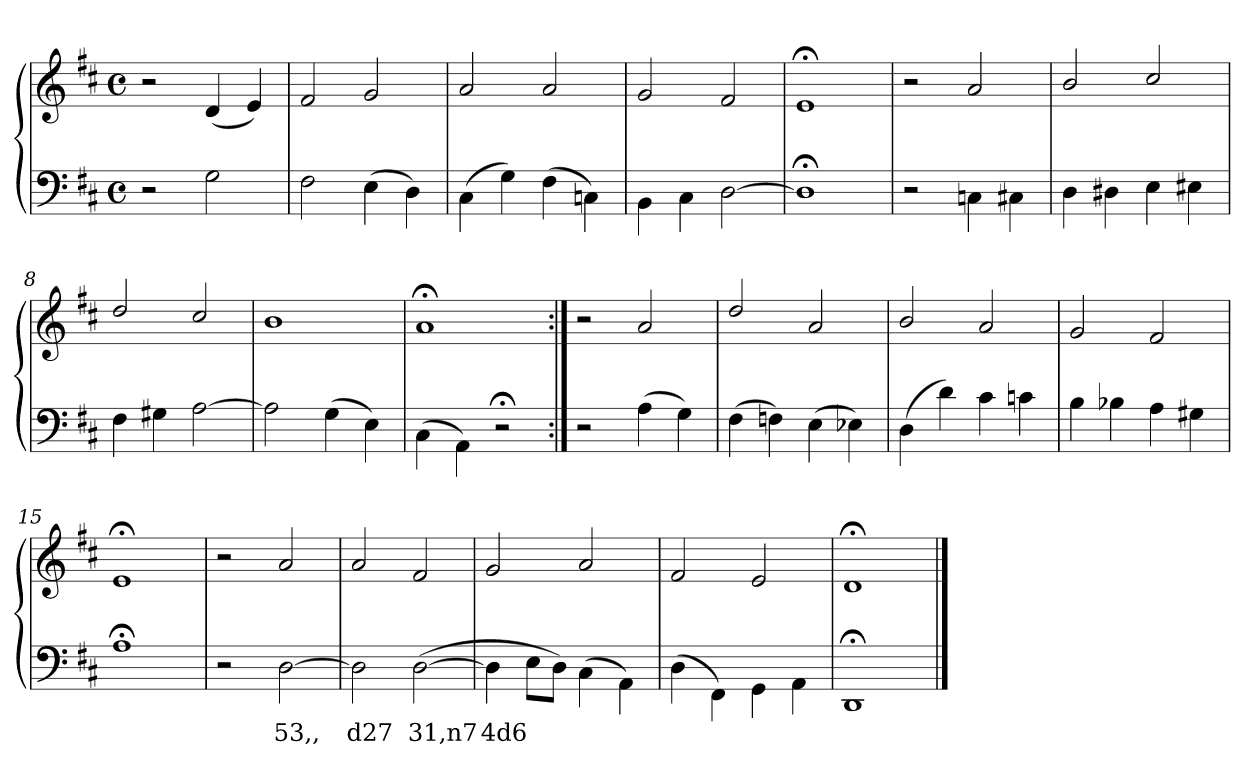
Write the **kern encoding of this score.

**kern	**text	**kern
*part1	*part1	*part1
*staff2	*staff2	*staff1
*clefF4	*	*clefG2
*k[f#c#]	*	*k[f#c#]
*M4/4	*	*M4/4
*met(c)	*	*met(c)
=1	=1	=1
2r	.	2r
2G\	.	(4d/
.	.	4e/)
=2	=2	=2
2F#\	.	2f#/
(4E\	.	2g/
4D\)	.	.
=3	=3	=3
(4C#\	.	2a/
4G\)	.	.
(4F#\	.	2a/
4Cn\)	.	.
=4	=4	=4
4BB\	.	2g/
4C#\	.	.
[2D\	.	2f#/
=5	=5	=5
1D;\]	.	1e;</
!!LO:LB:g=z
=6	=6	=6
2r	.	2r
4Cn\	.	2a/
4C#X\	.	.
=7	=7	=7
4D\	.	2b/
4D#X\	.	.
4E\	.	2cc#/
4E#X\	.	.
=8	=8	=8
4F#\	.	2dd/
4G#X\	.	.
[2A\	.	2cc#/
=9	=9	=9
2A\]	.	1b/
(4G\	.	.
4E\)	.	.
=10	=10	=10
(4C#\	.	1a;</
4AA\)	.	.
2r;	.	.
!!LO:LB:g=z
=11:|!	=11:|!	=11:|!
2r	.	2r
(4A\	.	2a/
4G\)	.	.
=12	=12	=12
(4F#\	.	2dd/
4Fn\)	.	.
(4E\	.	2a/
4E-X\)	.	.
=13	=13	=13
(4D\	.	2b/
4d\)	.	.
4c#\	.	2a/
4cn\	.	.
=14	=14	=14
4B\	.	2g/
4B-X\	.	.
4A\	.	2f#/
4G#X\	.	.
=15	=15	=15
1A;\	.	1e;</
!!LO:LB:g=z
=16	=16	=16
2r	.	2r
[2D\	53,,	2a/
=17	=17	=17
2D\]	d27	2a/
([2D\	31,n7	2f#/
=18	=18	=18
4D\]	4d6	2g/
8EL	.	.
8DJ)	.	.
(4C#\	.	2a/
4AA\)	.	.
=19	=19	=19
(4D\	.	2f#/
4FF#\)	.	.
4GG\	.	2e/
4AA\	.	.
=20	=20	=20
1DD;\	.	1d;</
==	==	==
*-	*-	*-
